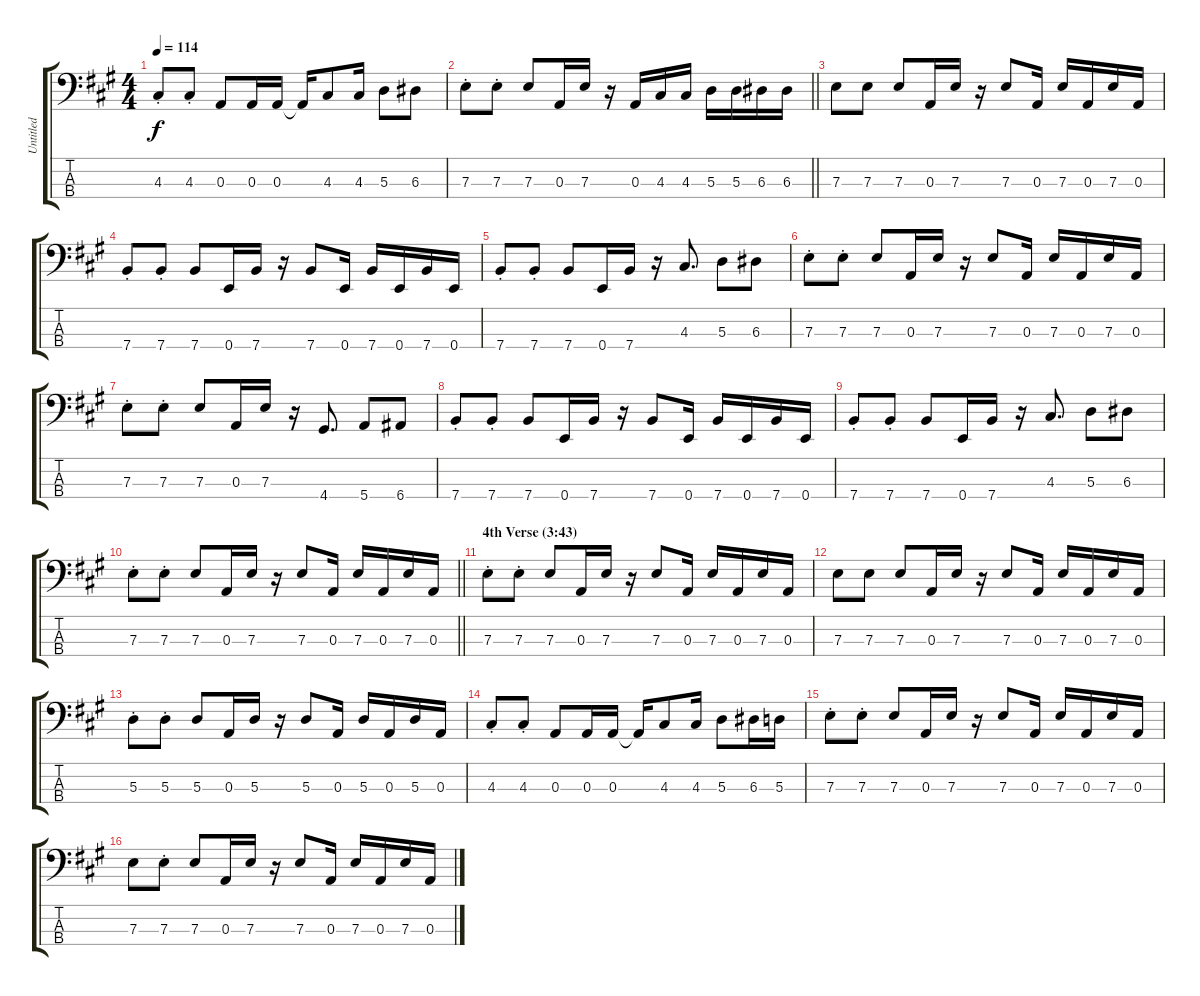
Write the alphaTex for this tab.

\track ("Untitled" "Untitled") {instrument electricbassfinger}
\staff {score tabs}
\tuning (G2 D2 A1 E1) {hide}
\ts (4 4)
\tempo 114
\clef f4
\ks a
4.3{st}.8{dy f} 4.3{st}.8 0.3.8 0.3.16 0.3.16 0.3{t}.16 4.3.8 4.3.16 5.3.8 6.3.8 |
\barLineRight lightlight
7.3{st}.8 7.3{st}.8 7.3.8 0.3.16 7.3.16 r.16 0.3.16 4.3.16 4.3.16 5.3.16 5.3.16 6.3.16 6.3.16 |
7.3.8 7.3.8 7.3.8 0.3.16 7.3.16 r.16 7.3.8 0.3.16 7.3.16 0.3.16 7.3.16 0.3.16 |
7.4{st}.8 7.4{st}.8 7.4.8 0.4.16 7.4.16 r.16 7.4.8 0.4.16 7.4.16 0.4.16 7.4.16 0.4.16 |
7.4{st}.8 7.4{st}.8 7.4.8 0.4.16 7.4.16 r.16 4.3.8{d} 5.3.8 6.3.8 |
7.3{st}.8 7.3{st}.8 7.3.8 0.3.16 7.3.16 r.16 7.3.8 0.3.16 7.3.16 0.3.16 7.3.16 0.3.16 |
7.3{st}.8 7.3{st}.8 7.3.8 0.3.16 7.3.16 r.16 4.4.8{d} 5.4.8 6.4.8 |
7.4{st}.8 7.4{st}.8 7.4.8 0.4.16 7.4.16 r.16 7.4.8 0.4.16 7.4.16 0.4.16 7.4.16 0.4.16 |
7.4{st}.8 7.4{st}.8 7.4.8 0.4.16 7.4.16 r.16 4.3.8{d} 5.3.8 6.3.8 |
\barLineRight lightlight
7.3{st}.8 7.3{st}.8 7.3.8 0.3.16 7.3.16 r.16 7.3.8 0.3.16 7.3.16 0.3.16 7.3.16 0.3.16 |
\section ("" "4th Verse (3:43)")
7.3{st}.8 7.3{st}.8 7.3.8 0.3.16 7.3.16 r.16 7.3.8 0.3.16 7.3.16 0.3.16 7.3.16 0.3.16 |
7.3.8 7.3.8 7.3.8 0.3.16 7.3.16 r.16 7.3.8 0.3.16 7.3.16 0.3.16 7.3.16 0.3.16 |
5.3{st}.8 5.3{st}.8 5.3.8 0.3.16 5.3.16 r.16 5.3.8 0.3.16 5.3.16 0.3.16 5.3.16 0.3.16 |
4.3{st}.8 4.3{st}.8 0.3.8 0.3.16 0.3.16 0.3{t}.16 4.3.8 4.3.16 5.3.8 6.3.16 5.3.16 |
7.3{st}.8 7.3{st}.8 7.3.8 0.3.16 7.3.16 r.16 7.3.8 0.3.16 7.3.16 0.3.16 7.3.16 0.3.16 |
7.3.8 7.3{st}.8 7.3.8 0.3.16 7.3.16 r.16 7.3.8 0.3.16 7.3.16 0.3.16 7.3.16 0.3.16
